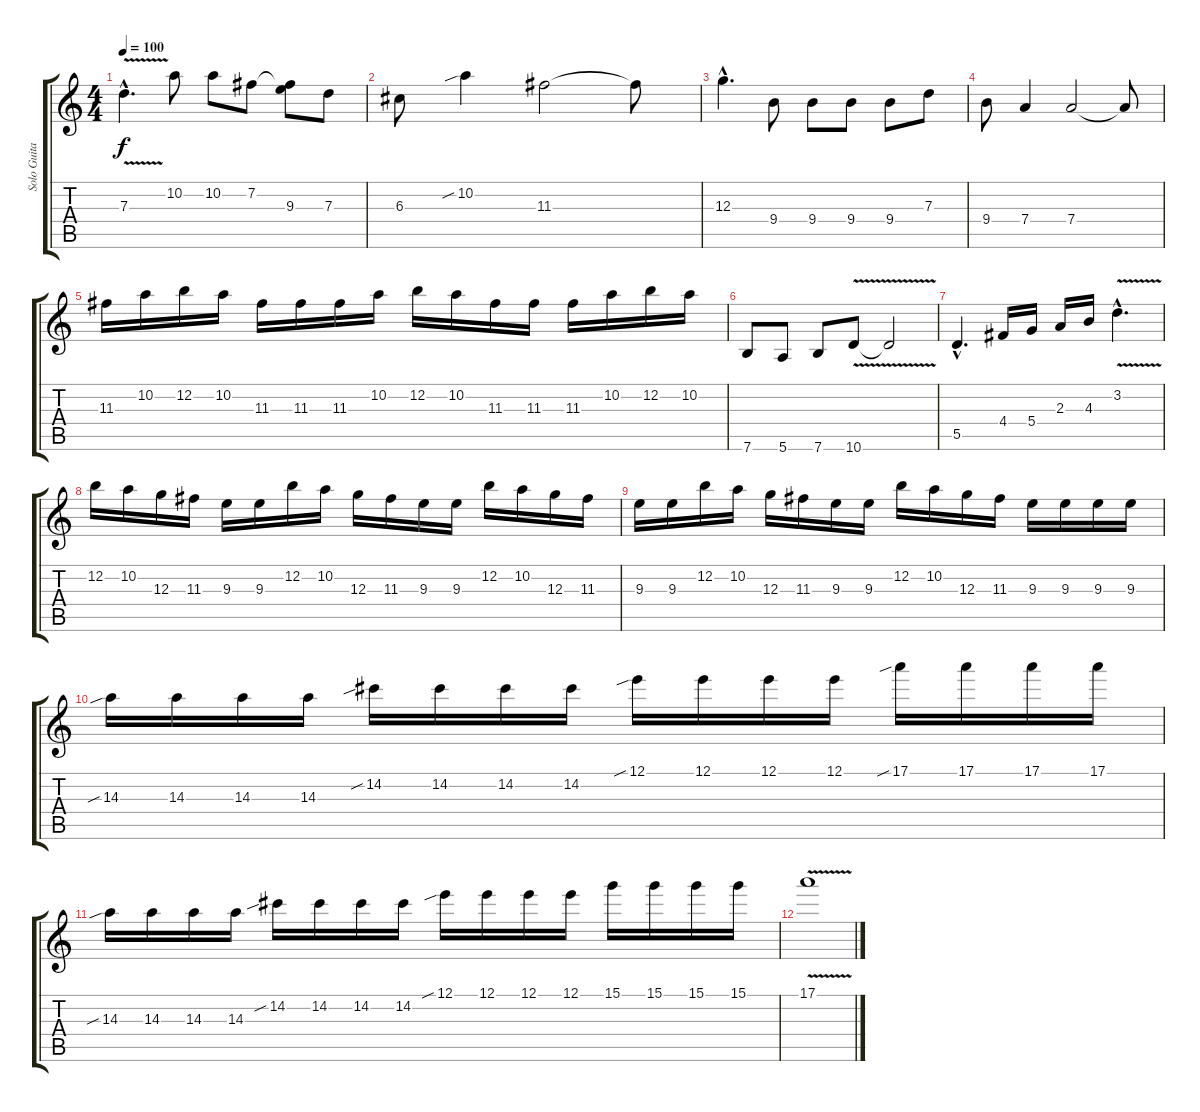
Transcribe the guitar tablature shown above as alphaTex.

\track ("Solo Guitar" "Solo Guita") {instrument distortionguitar}
\staff {score tabs}
\tuning (E4 B3 G3 D3 A2 E2) {hide}
\ts (4 4)
\tempo 100
\clef g2
\ks c
7.3{v hac}.4{d dy f} 10.2.8 10.2.8 7.2.8 (7.2{t} 9.3).8 7.3.8 |
6.3.8 10.2{sib}.4 11.3.2 11.3{t}.8 |
12.3{hac}.4{d} 9.4.8 9.4.8 9.4.8 9.4.8 7.3.8 |
9.4.8 7.4.4 7.4.2 7.4{t}.8 |
11.3.16 10.2.16 12.2.16 10.2.16 11.3.16 11.3.16 11.3.16 10.2.16 12.2.16 10.2.16 11.3.16 11.3.16 11.3.16 10.2.16 12.2.16 10.2.16 |
7.6.8 5.6.8 7.6.8 10.6{v}.8 10.6{t}.2 |
5.5{hac}.4{d} 4.4.16 5.4.16 2.3.16 4.3.16 3.2{v hac}.4{d} |
12.2.16 10.2.16 12.3.16 11.3.16 9.3.16 9.3.16 12.2.16 10.2.16 12.3.16 11.3.16 9.3.16 9.3.16 12.2.16 10.2.16 12.3.16 11.3.16 |
9.3.16 9.3.16 12.2.16 10.2.16 12.3.16 11.3.16 9.3.16 9.3.16 12.2.16 10.2.16 12.3.16 11.3.16 9.3.16 9.3.16 9.3.16 9.3.16 |
14.3{sib}.16 14.3.16 14.3.16 14.3.16 14.2{sib}.16 14.2.16 14.2.16 14.2.16 12.1{sib}.16 12.1.16 12.1.16 12.1.16 17.1{sib}.16 17.1.16 17.1.16 17.1.16 |
14.3{sib}.16 14.3.16 14.3.16 14.3.16 14.2{sib}.16 14.2.16 14.2.16 14.2.16 12.1{sib}.16 12.1.16 12.1.16 12.1.16 15.1.16 15.1.16 15.1.16 15.1.16 |
17.1{v}.1
